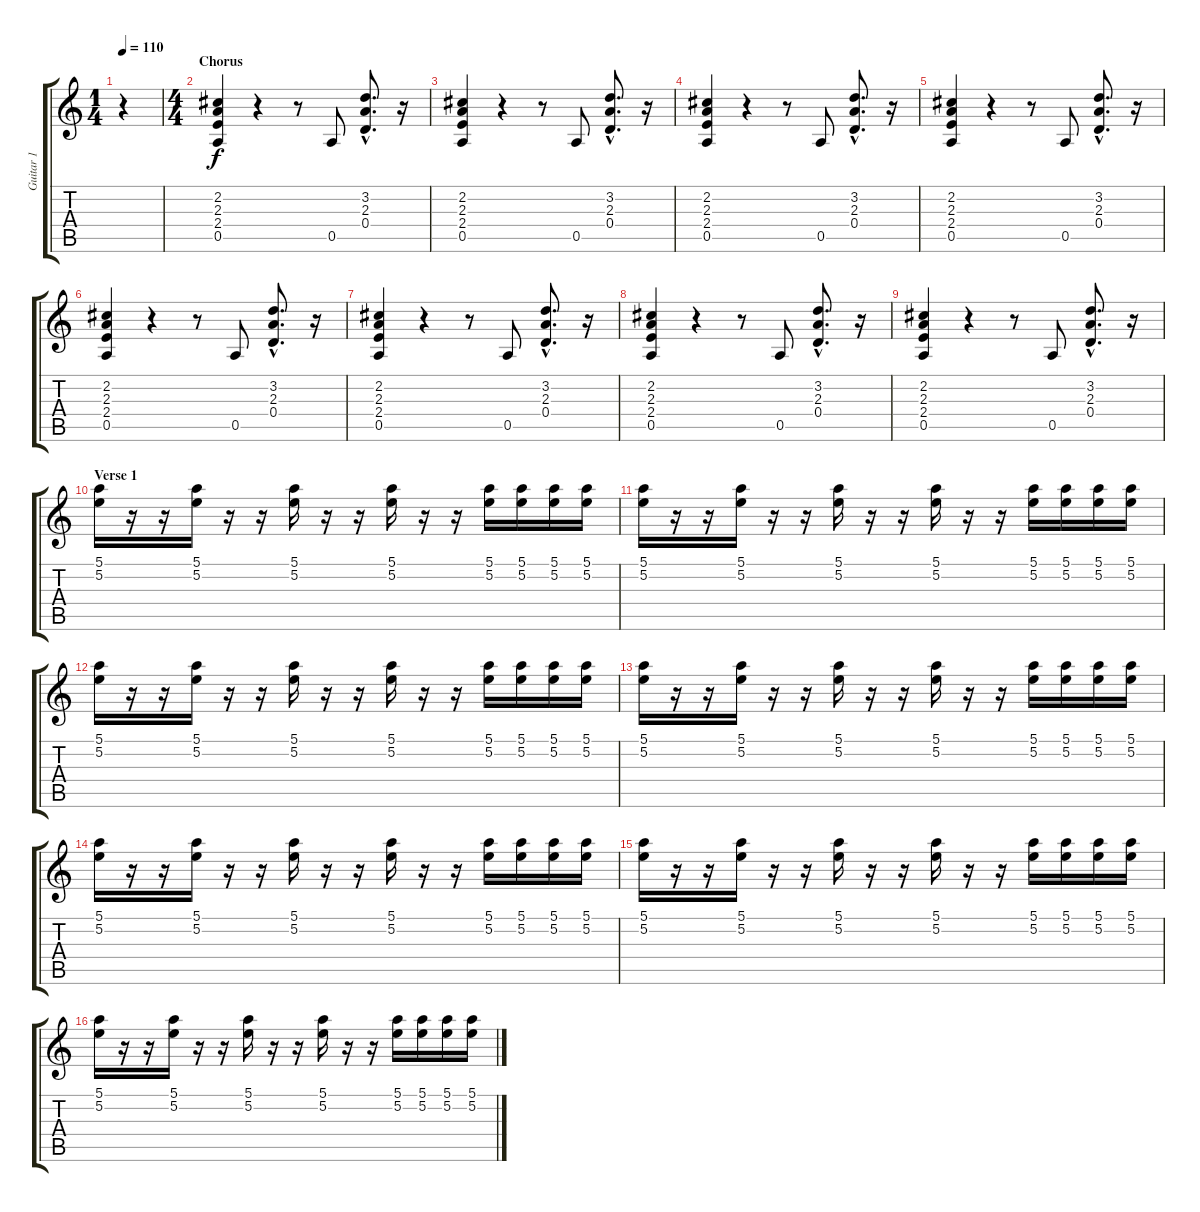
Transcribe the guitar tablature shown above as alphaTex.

\track ("Guitar 1" "Guitar 1") {instrument distortionguitar}
\staff {score tabs}
\tuning (E4 B3 G3 D3 A2 E2) {hide}
\ts (1 4)
\tempo 110
\clef g2
\ks c
r.4{dy f instrument distortionguitar} |
\ts (4 4)
\section ("" "Chorus")
(2.2 2.3 2.4 0.5).4 r.4 r.8 0.5.8 (3.2{hac} 2.3{hac} 0.4{hac}).8{d} r.16 |
(2.2 2.3 2.4 0.5).4 r.4 r.8 0.5.8 (3.2{hac} 2.3{hac} 0.4{hac}).8{d} r.16 |
(2.2 2.3 2.4 0.5).4 r.4 r.8 0.5.8 (3.2{hac} 2.3{hac} 0.4{hac}).8{d} r.16 |
(2.2 2.3 2.4 0.5).4 r.4 r.8 0.5.8 (3.2{hac} 2.3{hac} 0.4{hac}).8{d} r.16 |
(2.2 2.3 2.4 0.5).4 r.4 r.8 0.5.8 (3.2{hac} 2.3{hac} 0.4{hac}).8{d} r.16 |
(2.2 2.3 2.4 0.5).4 r.4 r.8 0.5.8 (3.2{hac} 2.3{hac} 0.4{hac}).8{d} r.16 |
(2.2 2.3 2.4 0.5).4 r.4 r.8 0.5.8 (3.2{hac} 2.3{hac} 0.4{hac}).8{d} r.16 |
(2.2 2.3 2.4 0.5).4 r.4 r.8 0.5.8 (3.2{hac} 2.3{hac} 0.4{hac}).8{d} r.16 |
\section ("" "Verse 1")
(5.1 5.2).16{instrument electricguitarclean} r.16 r.16 (5.1 5.2).16 r.16 r.16 (5.1 5.2).16 r.16 r.16 (5.1 5.2).16 r.16 r.16 (5.1 5.2).16 (5.1 5.2).16 (5.1 5.2).16 (5.1 5.2).16 |
(5.1 5.2).16 r.16 r.16 (5.1 5.2).16 r.16 r.16 (5.1 5.2).16 r.16 r.16 (5.1 5.2).16 r.16 r.16 (5.1 5.2).16 (5.1 5.2).16 (5.1 5.2).16 (5.1 5.2).16 |
(5.1 5.2).16 r.16 r.16 (5.1 5.2).16 r.16 r.16 (5.1 5.2).16 r.16 r.16 (5.1 5.2).16 r.16 r.16 (5.1 5.2).16 (5.1 5.2).16 (5.1 5.2).16 (5.1 5.2).16 |
(5.1 5.2).16 r.16 r.16 (5.1 5.2).16 r.16 r.16 (5.1 5.2).16 r.16 r.16 (5.1 5.2).16 r.16 r.16 (5.1 5.2).16 (5.1 5.2).16 (5.1 5.2).16 (5.1 5.2).16 |
(5.1 5.2).16 r.16 r.16 (5.1 5.2).16 r.16 r.16 (5.1 5.2).16 r.16 r.16 (5.1 5.2).16 r.16 r.16 (5.1 5.2).16 (5.1 5.2).16 (5.1 5.2).16 (5.1 5.2).16 |
(5.1 5.2).16 r.16 r.16 (5.1 5.2).16 r.16 r.16 (5.1 5.2).16 r.16 r.16 (5.1 5.2).16 r.16 r.16 (5.1 5.2).16 (5.1 5.2).16 (5.1 5.2).16 (5.1 5.2).16 |
(5.1 5.2).16 r.16 r.16 (5.1 5.2).16 r.16 r.16 (5.1 5.2).16 r.16 r.16 (5.1 5.2).16 r.16 r.16 (5.1 5.2).16 (5.1 5.2).16 (5.1 5.2).16 (5.1 5.2).16
